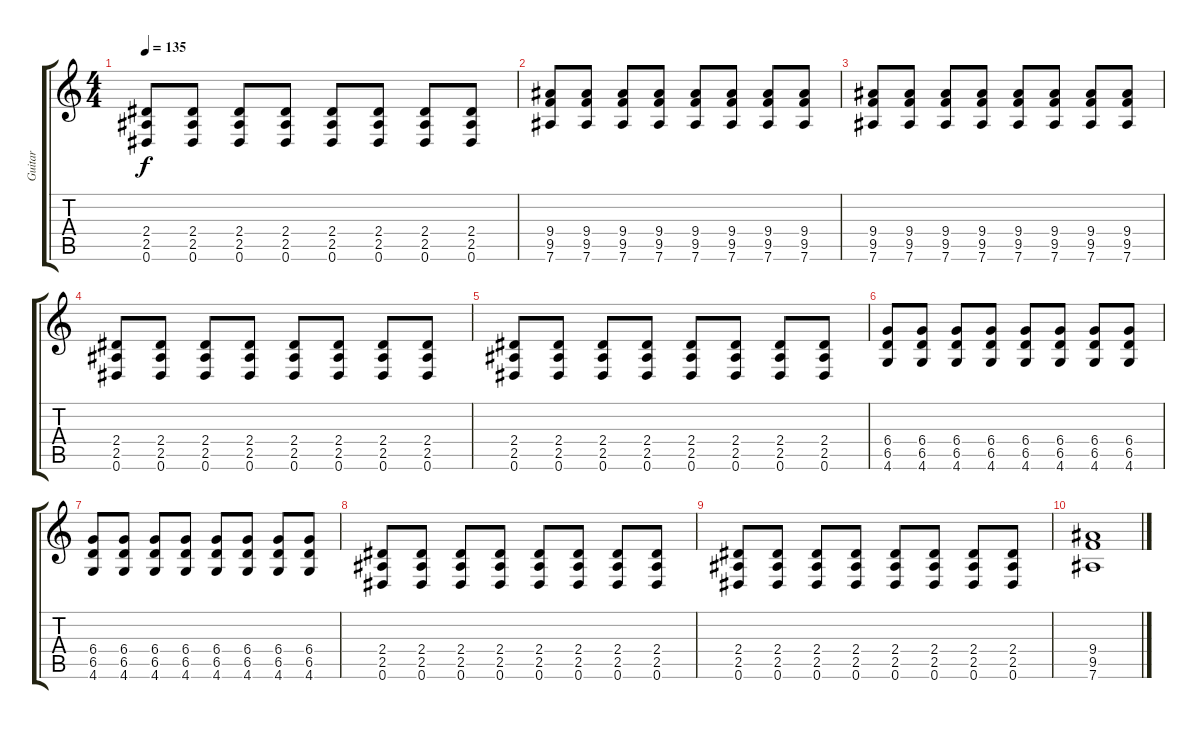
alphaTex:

\track ("Guitar" "Guitar") {instrument electricguitarjazz}
\staff {score tabs}
\tuning (Eb4 Bb3 Gb3 Db3 Ab2 Eb2) {hide}
\ts (4 4)
\tempo 135
\clef g2
\ks c
(2.4 2.5 0.6).8{dy f} (2.4 2.5 0.6).8 (2.4 2.5 0.6).8 (2.4 2.5 0.6).8 (2.4 2.5 0.6).8 (2.4 2.5 0.6).8 (2.4 2.5 0.6).8 (2.4 2.5 0.6).8 |
(9.4 9.5 7.6).8 (9.4 9.5 7.6).8 (9.4 9.5 7.6).8 (9.4 9.5 7.6).8 (9.4 9.5 7.6).8 (9.4 9.5 7.6).8 (9.4 9.5 7.6).8 (9.4 9.5 7.6).8 |
(9.4 9.5 7.6).8 (9.4 9.5 7.6).8 (9.4 9.5 7.6).8 (9.4 9.5 7.6).8 (9.4 9.5 7.6).8 (9.4 9.5 7.6).8 (9.4 9.5 7.6).8 (9.4 9.5 7.6).8 |
(2.4 2.5 0.6).8 (2.4 2.5 0.6).8 (2.4 2.5 0.6).8 (2.4 2.5 0.6).8 (2.4 2.5 0.6).8 (2.4 2.5 0.6).8 (2.4 2.5 0.6).8 (2.4 2.5 0.6).8 |
(2.4 2.5 0.6).8 (2.4 2.5 0.6).8 (2.4 2.5 0.6).8 (2.4 2.5 0.6).8 (2.4 2.5 0.6).8 (2.4 2.5 0.6).8 (2.4 2.5 0.6).8 (2.4 2.5 0.6).8 |
(6.4 6.5 4.6).8 (6.4 6.5 4.6).8 (6.4 6.5 4.6).8 (6.4 6.5 4.6).8 (6.4 6.5 4.6).8 (6.4 6.5 4.6).8 (6.4 6.5 4.6).8 (6.4 6.5 4.6).8 |
(6.4 6.5 4.6).8 (6.4 6.5 4.6).8 (6.4 6.5 4.6).8 (6.4 6.5 4.6).8 (6.4 6.5 4.6).8 (6.4 6.5 4.6).8 (6.4 6.5 4.6).8 (6.4 6.5 4.6).8 |
(2.4 2.5 0.6).8 (2.4 2.5 0.6).8 (2.4 2.5 0.6).8 (2.4 2.5 0.6).8 (2.4 2.5 0.6).8 (2.4 2.5 0.6).8 (2.4 2.5 0.6).8 (2.4 2.5 0.6).8 |
(2.4 2.5 0.6).8 (2.4 2.5 0.6).8 (2.4 2.5 0.6).8 (2.4 2.5 0.6).8 (2.4 2.5 0.6).8 (2.4 2.5 0.6).8 (2.4 2.5 0.6).8 (2.4 2.5 0.6).8 |
(9.4 9.5 7.6).1
